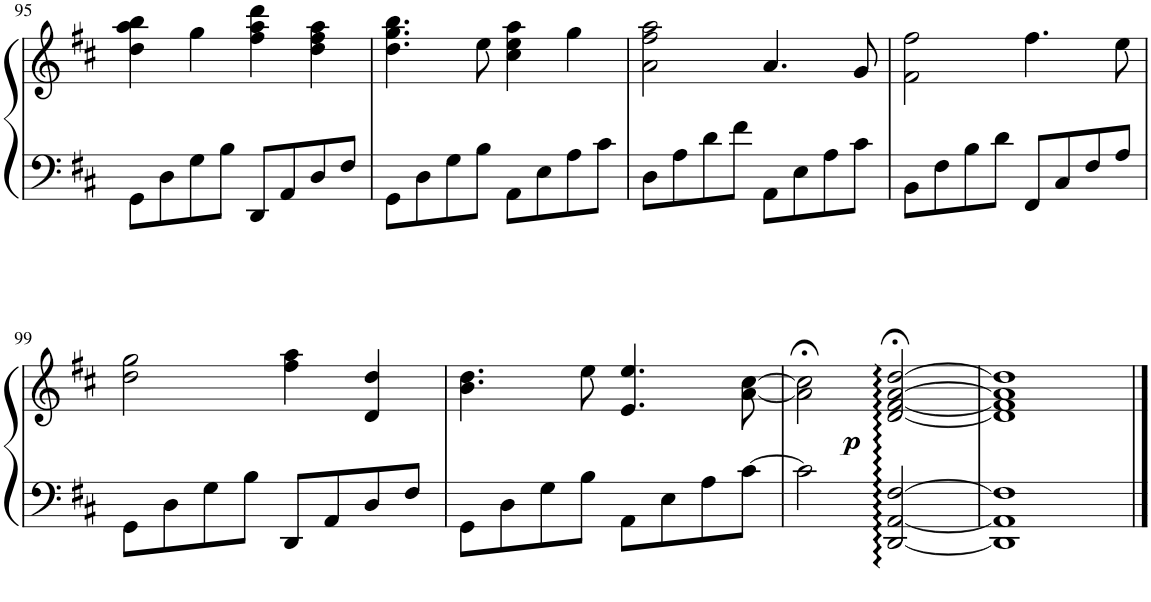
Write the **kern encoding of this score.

**kern	**kern	**dynam
*part1	*part1	*part1
*staff2	*staff1	*staff1/2
*I"Piano	*	*
*I'Pno.	*	*
!!LO:PB:g=z
*clefF4	*clefG2	*
*k[f#c#]	*k[f#c#]	*
*M4/4	*M4/4	*
=95	=95	=95
8GG\L	4dd\ 4aa\ 4bb\	.
8D\	.	.
8G\	4gg\	.
8B\J	.	.
8DD/L	4ff#\ 4aa\ 4ddd\	.
8AA/	.	.
8D/	4dd\ 4ff#\ 4aa\	.
8F#/J	.	.
=96	=96	=96
8GG\L	4.dd\ 4.gg\ 4.bb\	.
8D\	.	.
8G\	.	.
8B\J	8ee\	.
8AA\L	4cc#\ 4ee\ 4aa\	.
8E\	.	.
8A\	4gg\	.
8c#\J	.	.
=97	=97	=97
8D\L	2a\ 2ff#\ 2aa\	.
8A\	.	.
8d\	.	.
8f#\J	.	.
8AA\L	4.a/	.
8E\	.	.
8A\	.	.
8c#\J	8g/	.
=98	=98	=98
8BB\L	2f#\ 2ff#\	.
8F#\	.	.
8B\	.	.
8d\J	.	.
8FF#/L	4.ff#\	.
8C#/	.	.
8F#/	.	.
8A/J	8ee\	.
!!LO:LB:g=z
=99	=99	=99
8GG\L	2dd\ 2gg\	.
8D\	.	.
8G\	.	.
8B\J	.	.
8DD/L	4ff#\ 4aa\	.
8AA/	.	.
8D/	4d/ 4dd/	.
8F#/J	.	.
=100	=100	=100
8GG\L	4.b\ 4.dd\	.
8D\	.	.
8G\	.	.
8B\J	8ee\	.
8AA\L	4.e/ 4.ee/	.
8E\	.	.
8A\	.	.
[8c#\J	[8a\ [8cc#\	.
=101	=101	=101
*	*^	*
2c#\]	2a\];< 2cc#\];<	4ryy	.
!	!	!	!LO:DY:a
.	.	2.ryy	p
[2DD/ [2AA/ [2F#/	[2d/:;< [2f#/:;< [2a/:;< [2dd/:;<	.	.
*	*v	*v	*
=102	=102	=102
1DD] 1AA] 1F#]	1d] 1f#] 1a] 1dd]	.
==	==	==
*-	*-	*-
